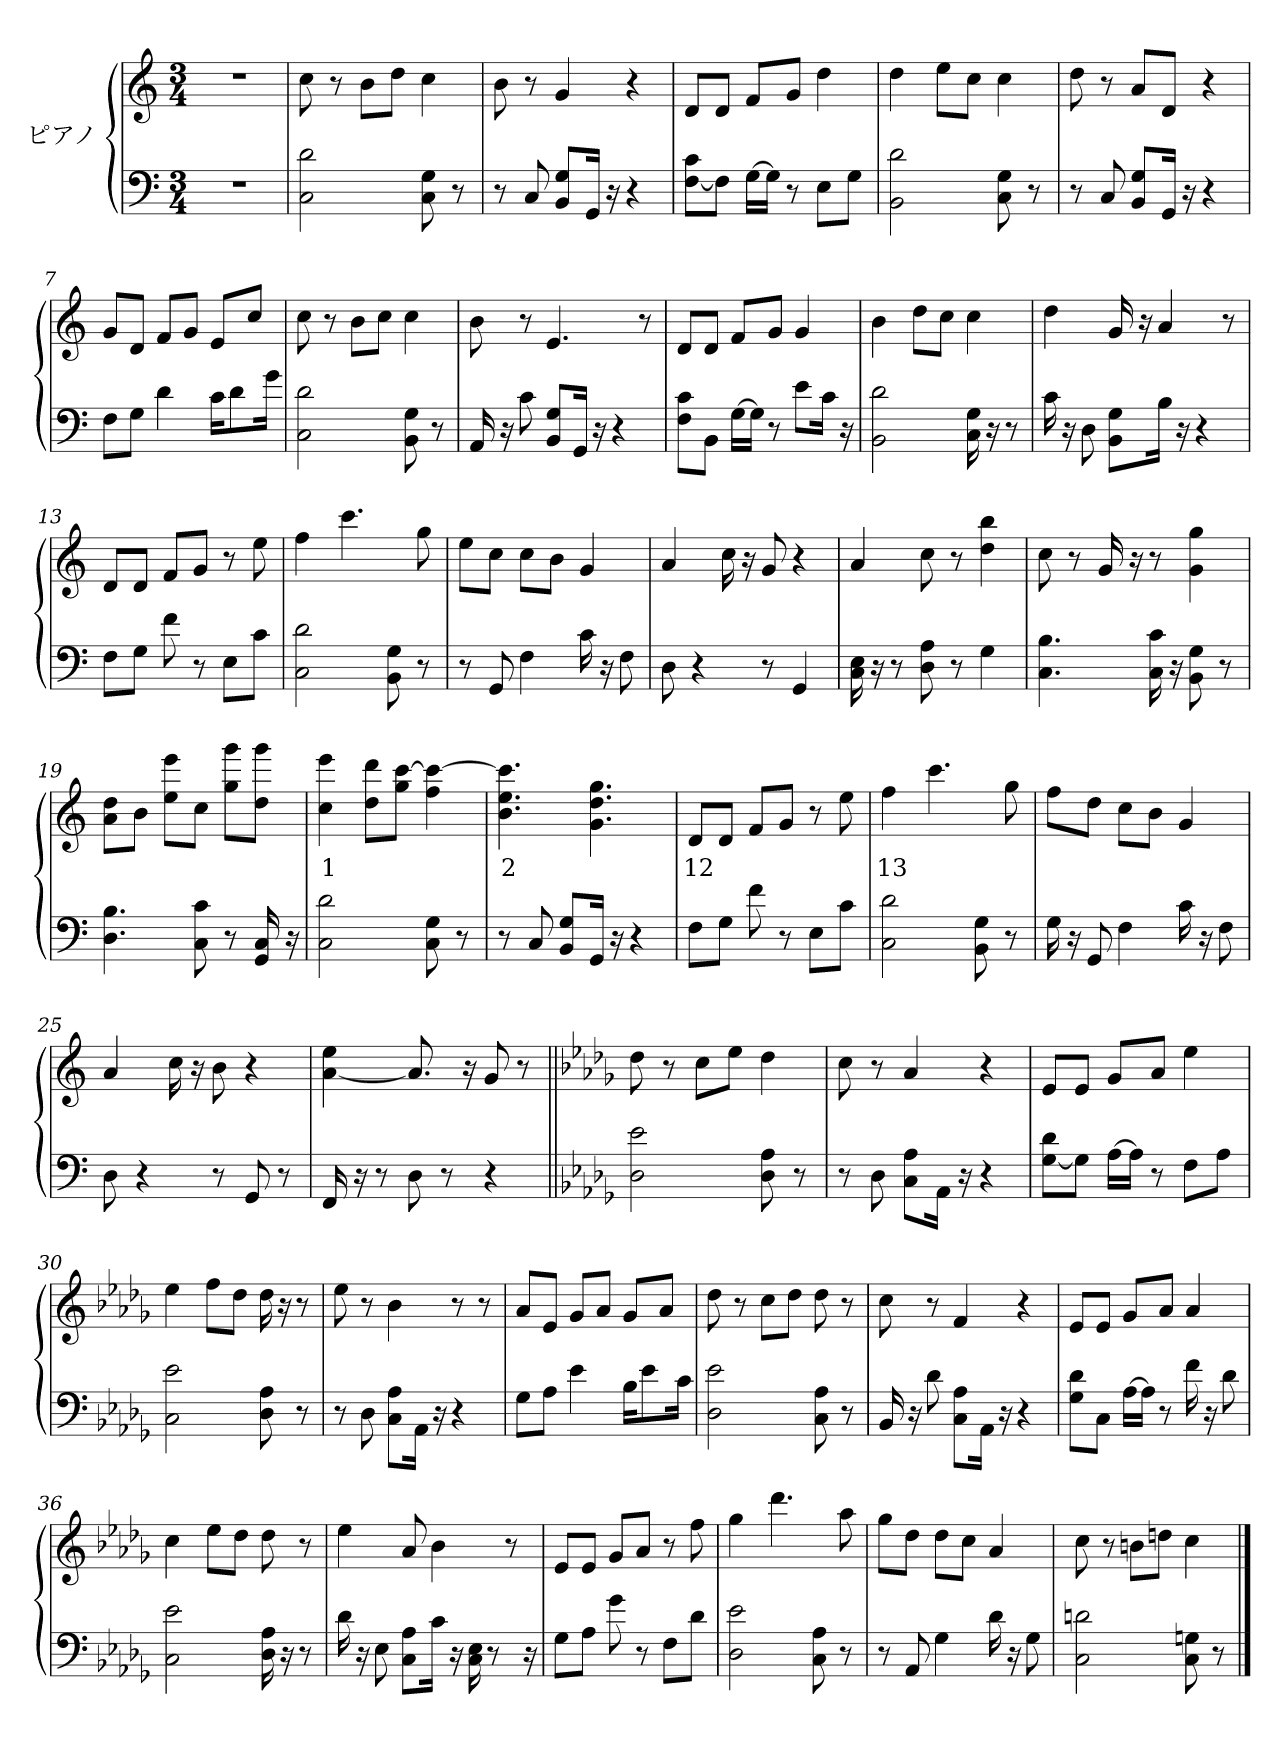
**kern	**kern	**text
*part1	*part1	*part1
*staff2	*staff1	*staff1
*I"ピアノ	*	*
*clefF4	*clefG2	*
*k[]	*k[]	*
*M3/4	*M3/4	*
=1	=1	=1
2.r	2.r	.
=2	=2	=2
*	*MM185	*
2Ci\ 2di\	8ccj\	.
.	8r	.
.	8bj\L	.
.	8ddj\J	.
8Ci\ 8Gi\	4ccj\	.
8r	.	.
=3	=3	=3
8r	8bj\	.
8Ci/	8r	.
8BBi/ 8Gi/L	4gj/	.
16GGi/Jk	.	.
16r	.	.
4r	4r	.
=4	=4	=4
[8F\ 8c\L	8d/L	.
8F\J]	8d/J	.
[16G\LL	8f/L	.
16G\JJ]	.	.
8r	8g/J	.
8E\L	4dd\	.
8G\J	.	.
=5	=5	=5
2BB\ 2d\	4dd\	.
.	8ee\L	.
.	8cc\J	.
8C\ 8G\	4cc\	.
8r	.	.
=6	=6	=6
8r	8dd\	.
8C/	8r	.
8BB/ 8G/L	8a/L	.
16GG/Jk	8d/J	.
16r	.	.
4r	4r	.
=7	=7	=7
8F\L	8g/L	.
8G\J	8d/J	.
4d\	8f/L	.
.	8g/J	.
16c\KL	8e/L	.
8d\	.	.
.	8cc/J	.
16g\Jk	.	.
!!LO:LB:g=z
=8	=8	=8
2C\ 2d\	8cc\	.
.	8r	.
.	8b\L	.
.	8cc\J	.
8BB\ 8G\	4cc\	.
8r	.	.
=9	=9	=9
16AA/	8b\	.
16r	.	.
8c\	8r	.
8BB/ 8G/L	4.e/	.
16GG/Jk	.	.
16r	.	.
4r	.	.
.	8r	.
=10	=10	=10
8F\ 8c\L	8d/L	.
8BB\J	8d/J	.
[16G\LL	8f/L	.
16G\JJ]	.	.
8r	8g/J	.
8e\L	4g/	.
16c\Jk	.	.
16r	.	.
=11	=11	=11
2BB\ 2d\	4b\	.
.	8dd\L	.
.	8cc\J	.
16C\ 16G\	4cc\	.
16r	.	.
8r	.	.
=12	=12	=12
16c\	4dd\	.
16r	.	.
8D\	.	.
8BB\ 8G\L	16g/	.
.	16r	.
16B\Jk	4a/	.
16r	.	.
4r	.	.
.	8r	.
=13	=13	=13
8FZ\L	8dZ/L	.
8GZ\J	8dZ/J	.
8fZ\	8fZ/L	.
8r	8gZ/J	.
8EZ\L	8r	.
8cZ\J	8eeZ\	.
!!LO:LB:g=z
=14	=14	=14
2CZ\ 2dZ\	4ffZ\	.
.	4.cccZ\	.
8BBZ\ 8GZ\	.	.
8r	8ggZ\	.
=15	=15	=15
8r	8eeV\L	.
8GGV/	8ccV\J	.
4FV\	8ccV\L	.
.	8bV\J	.
16cV\	4gV/	.
16r	.	.
8FV\	.	.
=16	=16	=16
8DV\	4aV/	.
4r	.	.
.	16ccV\	.
.	16r	.
8r	8gV/	.
4GGV/	4r	.
=17	=17	=17
16CV\ 16EV\	4aV/	.
16r	.	.
8r	.	.
8DV\ 8AV\	8ccV\	.
8r	8r	.
4GV\	4ddV\ 4bbV\	.
=18	=18	=18
4.CV\ 4.BV\	8ccV\	.
.	8r	.
.	16gV/	.
.	16r	.
16CV\ 16cV\	8r	.
16r	.	.
8BBV\ 8GV\	4gV\ 4ggV\	.
8r	.	.
=19	=19	=19
4.DV\ 4.BV\	8aV\ 8dd\L	.
.	8bV\J	.
.	8eeV\ 8eee\L	.
8CV\ 8cV\	8ccV\J	.
8r	8ggV\ 8ggg\L	.
16GGV/ 16CV/	8ddV\ 8ggg\J	.
16r	.	.
=20	=20	=20
!	!	!LO:LY:b
2Ci\ 2di\	4ccj\ 4eee\	1
.	8ddj\ 8ddd\L	.
.	8ggj\ [8ccc\J	.
8Ci\ 8Gi\	4ffj\ 4ccc\_	.
8r	.	.
!!LO:LB:g=z
=21	=21	=21
!	!	!LO:LY:b
8r	4.bj\ 4.ee\ 4.ccc\]	2
8Ci/	.	.
8BBi/ 8Gi/L	.	.
16GGi/Jk	4.gj\ 4.dd\ 4.gg\	.
16r	.	.
4r	.	.
=22	=22	=22
!	!	!LO:LY:b
8FZ\L	8dZ/L	12
8GZ\J	8dZ/J	.
8fZ\	8fZ/L	.
8r	8gZ/J	.
8EZ\L	8r	.
8cZ\J	8eeZ\	.
=23	=23	=23
!	!	!LO:LY:b
2CZ\ 2dZ\	4ffZ\	13
.	4.cccZ\	.
8BBZ\ 8GZ\	.	.
8r	8ggZ\	.
=24	=24	=24
16GN\	8ffN\L	.
16r	.	.
8GGN/	8ddN\J	.
4FN\	8ccN\L	.
.	8bN\J	.
16cN\	4gN/	.
16r	.	.
8FN\	.	.
=25	=25	=25
8DN\	4aN/	.
4r	.	.
.	16ccN\	.
.	16r	.
8r	8bN\	.
8GGN/	4r	.
8r	.	.
=26	=26	=26
16FFN/	[4aN\ 4eeN\	.
16r	.	.
8r	.	.
8DN\	8.aN/]	.
8r	.	.
.	16r	.
4r	8gN/	.
.	8r	.
!!LO:LB:g=z
=27||	=27||	=27||
*k[b-e-a-d-g-]	*k[b-e-a-d-g-]	*
2D-i\ 2e-i\	8dd-l\	.
.	8r	.
.	8ccl\L	.
.	8ee-l\J	.
8D-i\ 8A-i\	4dd-l\	.
8r	.	.
=28	=28	=28
8r	8ccl\	.
8D-\	8r	.
8C\ 8A-\L	4a-l/	.
16AA-\Jk	.	.
16r	.	.
4r	4r	.
=29	=29	=29
[8G-\ 8d-\L	8e-/L	.
8G-\J]	8e-/J	.
[16A-\LL	8g-/L	.
16A-\JJ]	.	.
8r	8a-/J	.
8F\L	4ee-\	.
8A-\J	.	.
=30	=30	=30
2C\ 2e-\	4ee-\	.
.	8ff\L	.
.	8dd-\J	.
8D-\ 8A-\	16dd-\	.
.	16r	.
8r	8r	.
=31	=31	=31
8r	8ee-\	.
8D-\	8r	.
8C\ 8A-\L	4b-\	.
16AA-\Jk	.	.
16r	.	.
4r	8r	.
.	8r	.
=32	=32	=32
8G-\L	8a-/L	.
8A-\J	8e-/J	.
4e-\	8g-/L	.
.	8a-/J	.
16B-\KL	8g-/L	.
8e-\	.	.
.	8a-/J	.
16c\Jk	.	.
!!LO:LB:g=z
=33	=33	=33
2D-i\ 2e-i\	8dd-l\	.
.	8r	.
.	8ccl\L	.
.	8dd-l\J	.
8Ci\ 8A-i\	8dd-l\	.
8r	8r	.
=34	=34	=34
16BB-/	8cc\	.
16r	.	.
8d-\	8r	.
8C\ 8A-\L	4f/	.
16AA-\Jk	.	.
16r	.	.
4r	4r	.
=35	=35	=35
8G-\ 8d-\L	8e-/L	.
8C\J	8e-/J	.
[16A-\LL	8g-/L	.
16A-\JJ]	.	.
8r	8a-/J	.
16f\	4a-/	.
16r	.	.
8d-\	.	.
=36	=36	=36
2C\ 2e-\	4cc\	.
.	8ee-\L	.
.	8dd-\J	.
16D-\ 16A-\	8dd-\	.
16r	.	.
8r	8r	.
=37	=37	=37
16d-\	4ee-\	.
16r	.	.
8E-\	.	.
8C\ 8A-\L	8a-/	.
16c\Jk	4b-\	.
16r	.	.
16C\ 16E-\	.	.
8r	.	.
.	8r	.
16r	.	.
!!LO:LB:g=z
=38	=38	=38
8G-\L	8e-/L	.
8A-\J	8e-/J	.
8g-\	8g-/L	.
8r	8a-/J	.
8F\L	8r	.
8d-\J	8ff\	.
=39	=39	=39
2D-\ 2e-\	4gg-\	.
.	4.ddd-\	.
8C\ 8A-\	.	.
8r	8aa-\	.
=40	=40	=40
8r	8gg-\L	.
8AA-/	8dd-\J	.
4G-\	8dd-\L	.
.	8cc\J	.
16d-\	4a-/	.
16r	.	.
8G-\	.	.
=41	=41	=41
2Ci\ 2dni\	8ccl\	.
.	8r	.
.	8bnl\L	.
.	8ddnl\J	.
8Ci\ 8Gni\	4ccl\	.
8r	.	.
==	==	==
*-	*-	*-
